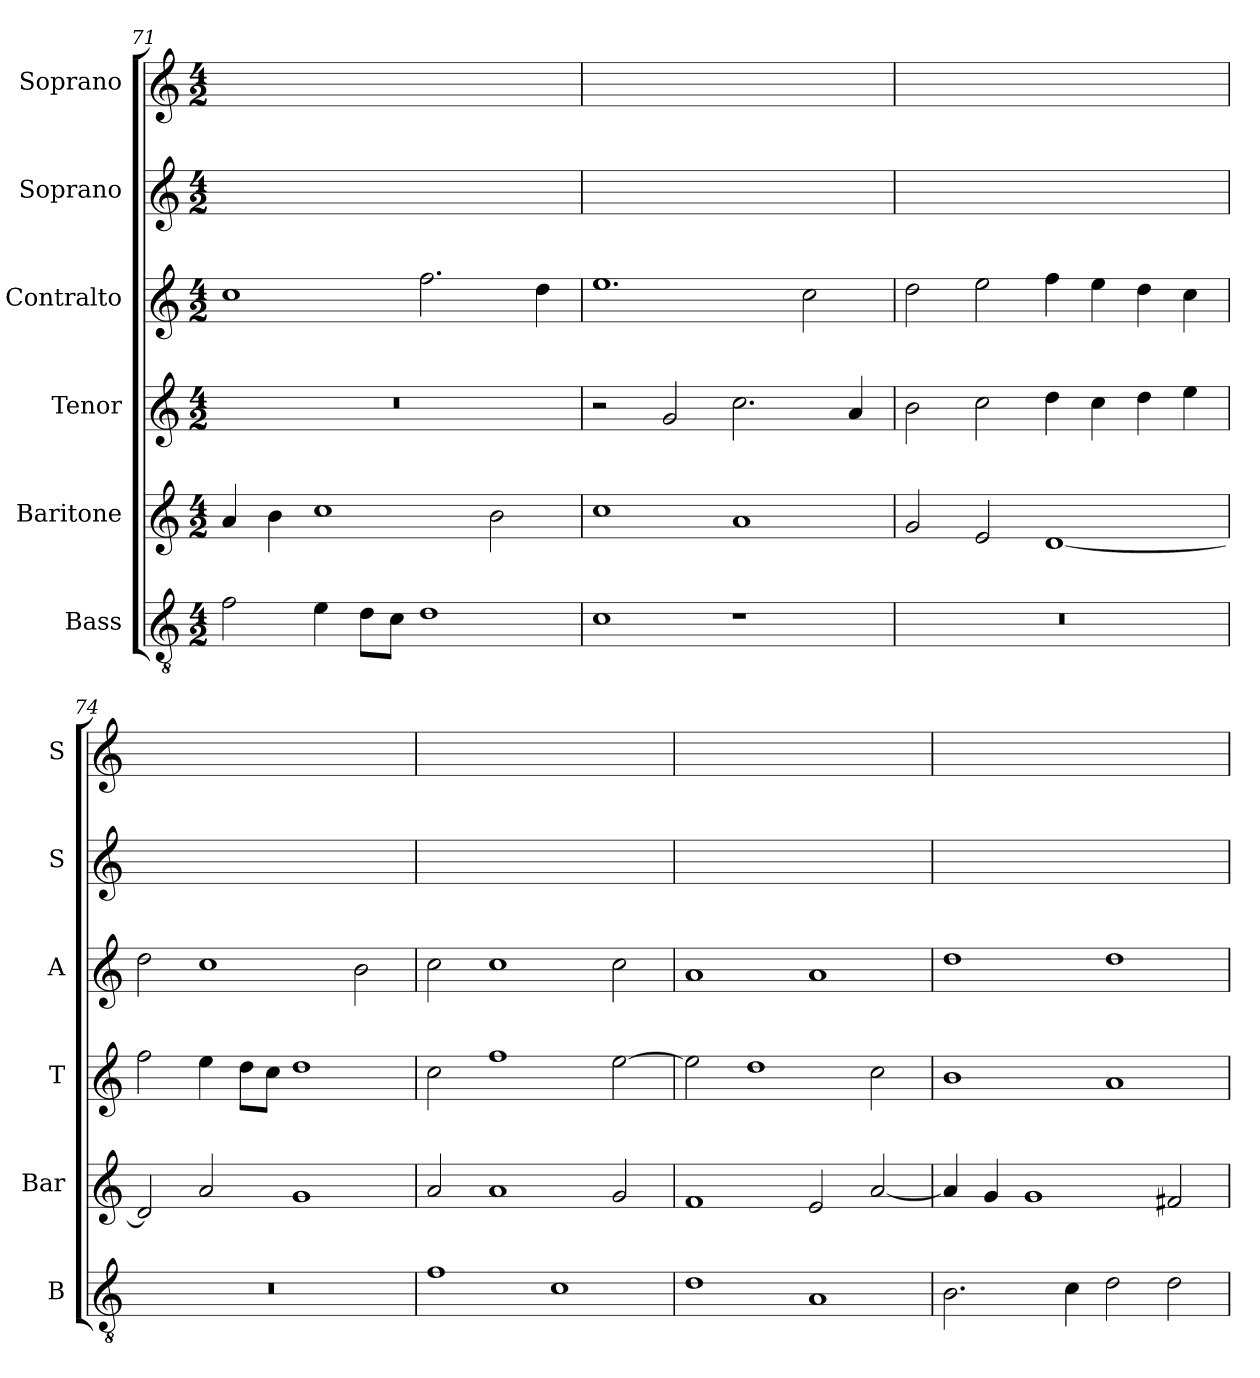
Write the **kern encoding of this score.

**kern	**kern	**kern	**kern	**kern	**kern
*part6	*part5	*part4	*part3	*part2	*part1
*staff6	*staff5	*staff4	*staff3	*staff2	*staff1
*I"Bass	*I"Baritone	*I"Tenor	*I"Contralto	*I"Soprano	*I"Soprano
*I'B	*I'Bar	*I'T	*I'A	*I'S	*I'S
*clefGv2	*clefG2	*clefG2	*clefG2	*clefG2	*clefG2
*k[]	*k[]	*k[]	*k[]	*k[]	*k[]
*G:mix	*G:mix	*G:mix	*G:mix	*G:mix	*G:mix
*M4/2	*M4/2	*M4/2	*M4/2	*M4/2	*M4/2
=71	=71	=71	=71	=71	=71
2f	4a	0r	1cc	0ryy	0ryy
.	4b	.	.	.	.
4e	1cc	.	.	.	.
8d\L	.	.	.	.	.
8c\J	.	.	.	.	.
1d	.	.	2.ff	.	.
.	2b	.	.	.	.
.	.	.	4dd	.	.
=72	=72	=72	=72	=72	=72
1c	1cc	2r	1.ee	0ryy	0ryy
.	.	2g	.	.	.
1r	1a	2.cc	.	.	.
.	.	.	2cc	.	.
.	.	4a	.	.	.
=73	=73	=73	=73	=73	=73
0r	2g	2b	2dd	0ryy	0ryy
.	2e	2cc	2ee	.	.
.	[1d	4dd	4ff	.	.
.	.	4cc	4ee	.	.
.	.	4dd	4dd	.	.
.	.	4ee	4cc	.	.
=74	=74	=74	=74	=74	=74
0r	2d]	2ff	2dd	0ryy	0ryy
.	2a	4ee	1cc	.	.
.	.	8dd\L	.	.	.
.	.	8cc\J	.	.	.
.	1g	1dd	.	.	.
.	.	.	2b	.	.
=75	=75	=75	=75	=75	=75
1f	2a	2cc	2cc	0ryy	0ryy
.	1a	1ff	1cc	.	.
1c	.	.	.	.	.
.	2g	[2ee	2cc	.	.
=76	=76	=76	=76	=76	=76
1d	1f	2ee]	1a	0ryy	0ryy
.	.	1dd	.	.	.
1A	2e	.	1a	.	.
.	[2a	2cc	.	.	.
=77	=77	=77	=77	=77	=77
2.B	4a]	1b	1dd	0ryy	0ryy
.	4g	.	.	.	.
.	1g	.	.	.	.
4c	.	.	.	.	.
2d	.	1a	1dd	.	.
2d	2f#X	.	.	.	.
=	=	=	=	=	=
*-	*-	*-	*-	*-	*-
